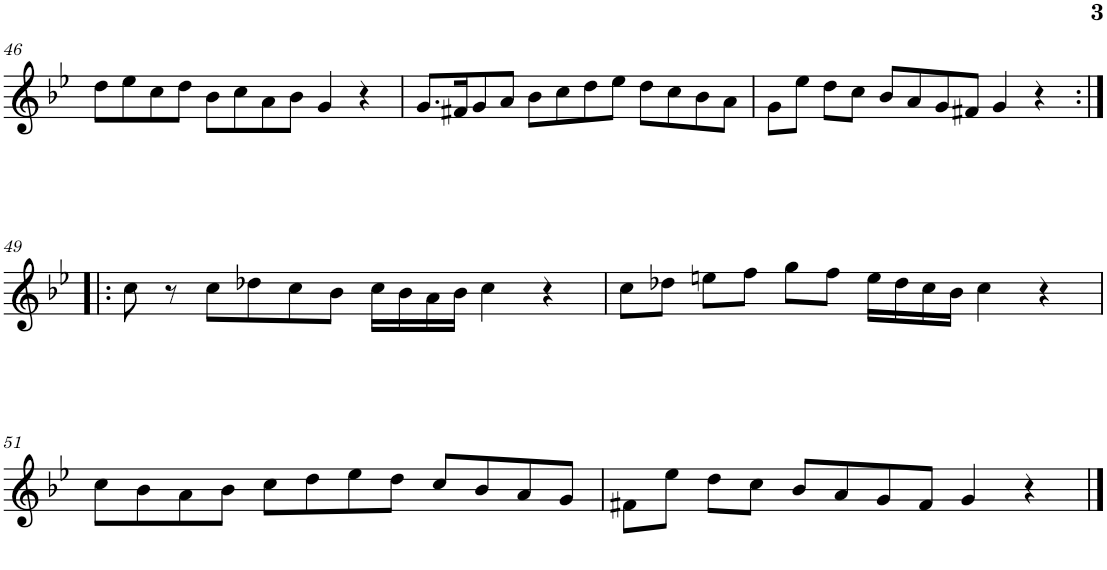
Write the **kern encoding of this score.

**kern
*part1
*staff1
*I"Piano
*I'Pno
!!LO:PB:g=z
*clefG2
*k[b-e-]
*B-:
*M6/4
=46
8dd\L
8ee-\
8cc\
8dd\J
8b-\L
8cc\
8a\
8b-\J
4g/
4r
=47
8.g/L
16f#X/K
8g/
8a/J
8b-\L
8cc\
8dd\
8ee-\J
8dd\L
8cc\
8b-\
8a\J
=48
8g\L
8ee-\J
8dd\L
8cc\J
8b-/L
8a/
8g/
8f#X/J
4g/
4r
!!LO:LB:g=z
=49:|!|:
8cc\
8r
8cc\L
8dd-X\
8cc\
8b-\J
16cc\LL
16b-\
16a\
16b-\JJ
4cc\
4r
=50
8cc\L
8dd-X\J
8een\L
8ff\J
8gg\L
8ff\J
16ee\LL
16dd-\
16cc\
16b-\JJ
4cc\
4r
!!LO:LB:g=z
=51
8cc\L
8b-\
8a\
8b-\J
8cc\L
8dd\
8ee-\
8dd\J
8cc/L
8b-/
8a/
8g/J
=52
8f#X\L
8ee-\J
8dd\L
8cc\J
8b-/L
8a/
8g/
8f#/J
4g/
4r
==
*-
